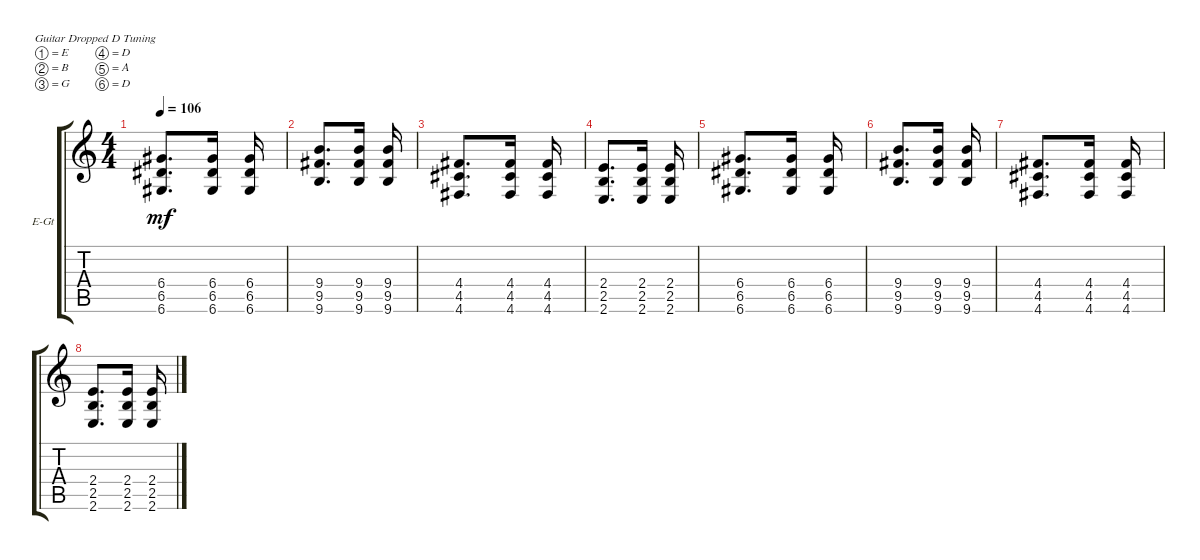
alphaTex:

\defaultSystemsLayout 4
\bracketExtendMode groupsimilarinstruments
\firstSystemTrackNameOrientation horizontal
\otherSystemsTrackNameOrientation horizontal
\track ("Electric Guitar" "E-Gt") {instrument overdrivenguitar}
\staff {score tabs}
\tuning (E4 B3 G3 D3 A2 D2)
\ts (4 4)
\tempo 106
\clef g2
\ks c
(6.4 6.5 6.6).8{d dy mf} (6.6 6.5 6.4).16 (6.4 6.5 6.6).16 |
(9.4 9.5 9.6).8{d} (9.6 9.5 9.4).16 (9.4 9.5 9.6).16 |
(4.4 4.5 4.6).8{d} (4.6 4.5 4.4).16 (4.4 4.5 4.6).16 |
(2.4 2.5 2.6).8{d} (2.6 2.5 2.4).16 (2.4 2.5 2.6).16 |
(6.4 6.5 6.6).8{d} (6.6 6.5 6.4).16 (6.4 6.5 6.6).16 |
(9.4 9.5 9.6).8{d} (9.6 9.5 9.4).16 (9.4 9.5 9.6).16 |
(4.4 4.5 4.6).8{d} (4.6 4.5 4.4).16 (4.4 4.5 4.6).16 |
(2.4 2.5 2.6).8{d} (2.6 2.5 2.4).16 (2.4 2.5 2.6).16
